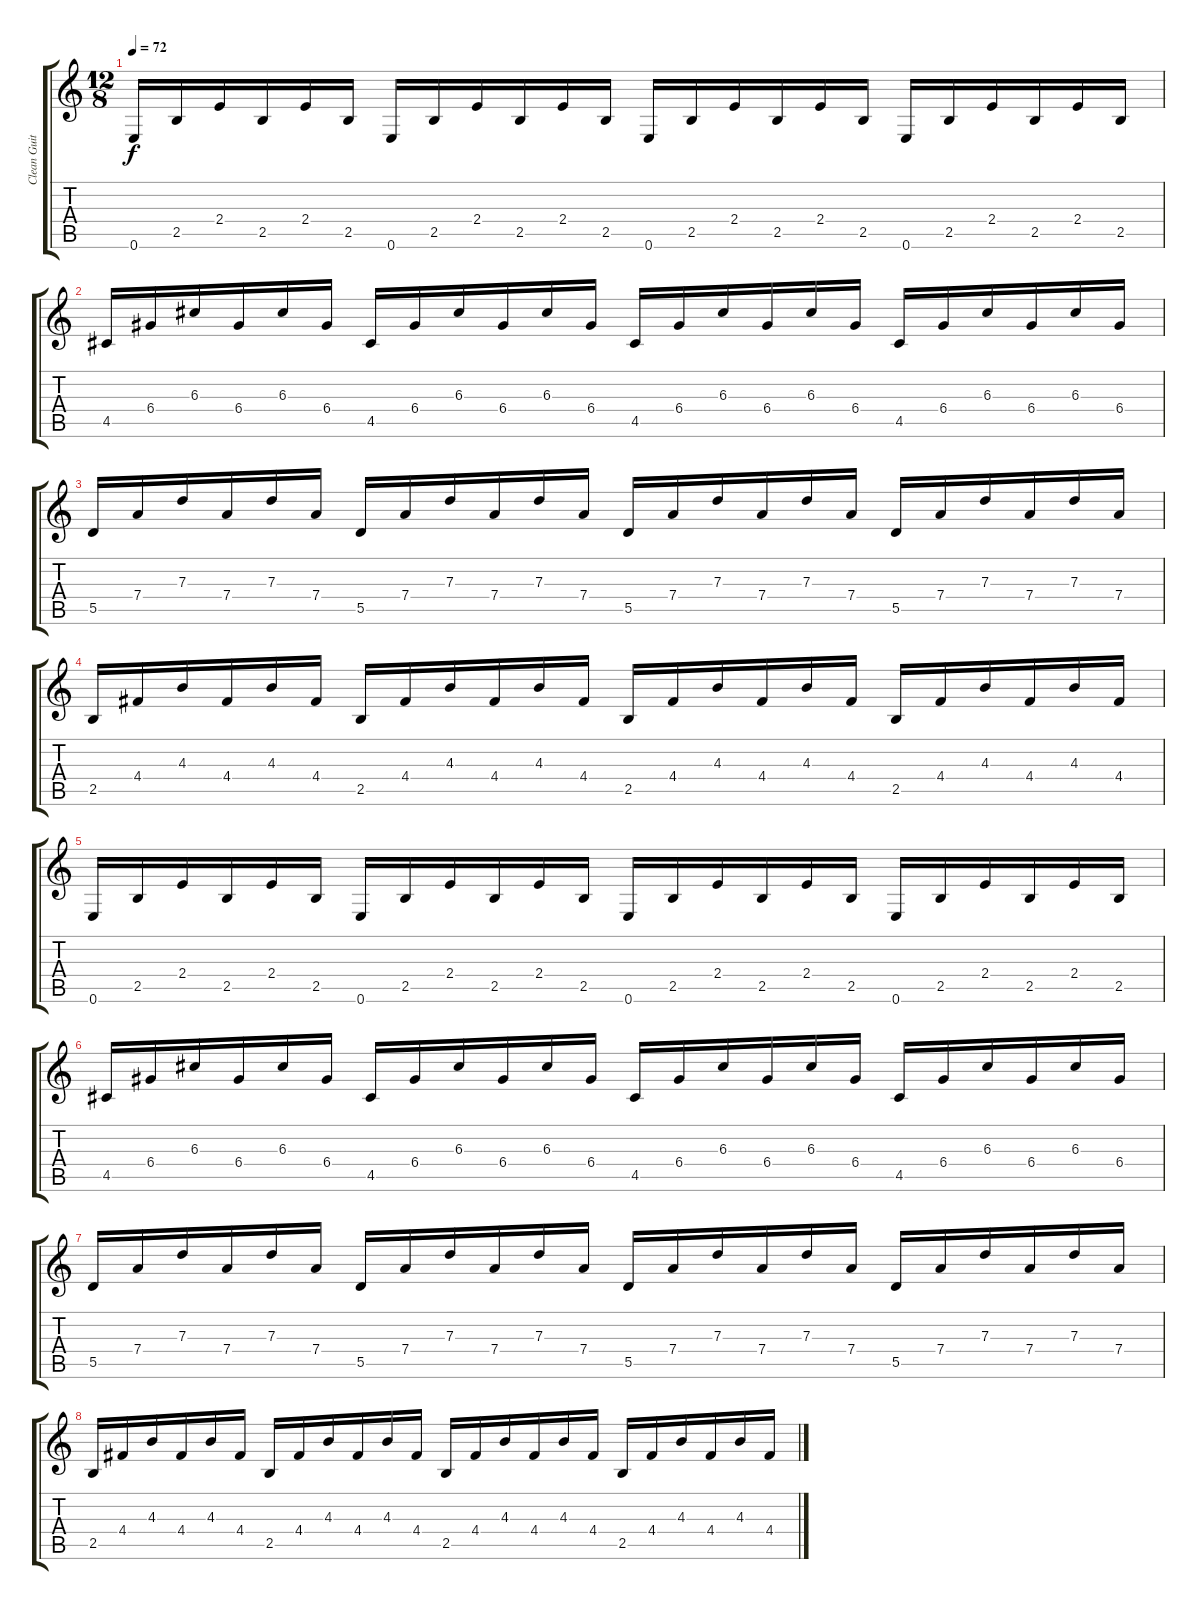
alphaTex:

\track ("Clean Guitar 2" "Clean Guit") {instrument electricguitarclean}
\staff {score tabs}
\tuning (E4 B3 G3 D3 A2 E2) {hide}
\ts (12 8)
\tempo 72
\clef g2
\ks c
0.6.16{dy f} 2.5.16 2.4.16 2.5.16 2.4.16 2.5.16 0.6.16 2.5.16 2.4.16 2.5.16 2.4.16 2.5.16 0.6.16 2.5.16 2.4.16 2.5.16 2.4.16 2.5.16 0.6.16 2.5.16 2.4.16 2.5.16 2.4.16 2.5.16 |
4.5.16 6.4.16 6.3.16 6.4.16 6.3.16 6.4.16 4.5.16 6.4.16 6.3.16 6.4.16 6.3.16 6.4.16 4.5.16 6.4.16 6.3.16 6.4.16 6.3.16 6.4.16 4.5.16 6.4.16 6.3.16 6.4.16 6.3.16 6.4.16 |
5.5.16 7.4.16 7.3.16 7.4.16 7.3.16 7.4.16 5.5.16 7.4.16 7.3.16 7.4.16 7.3.16 7.4.16 5.5.16 7.4.16 7.3.16 7.4.16 7.3.16 7.4.16 5.5.16 7.4.16 7.3.16 7.4.16 7.3.16 7.4.16 |
2.5.16 4.4.16 4.3.16 4.4.16 4.3.16 4.4.16 2.5.16 4.4.16 4.3.16 4.4.16 4.3.16 4.4.16 2.5.16 4.4.16 4.3.16 4.4.16 4.3.16 4.4.16 2.5.16 4.4.16 4.3.16 4.4.16 4.3.16 4.4.16 |
0.6.16 2.5.16 2.4.16 2.5.16 2.4.16 2.5.16 0.6.16 2.5.16 2.4.16 2.5.16 2.4.16 2.5.16 0.6.16 2.5.16 2.4.16 2.5.16 2.4.16 2.5.16 0.6.16 2.5.16 2.4.16 2.5.16 2.4.16 2.5.16 |
4.5.16 6.4.16 6.3.16 6.4.16 6.3.16 6.4.16 4.5.16 6.4.16 6.3.16 6.4.16 6.3.16 6.4.16 4.5.16 6.4.16 6.3.16 6.4.16 6.3.16 6.4.16 4.5.16 6.4.16 6.3.16 6.4.16 6.3.16 6.4.16 |
5.5.16 7.4.16 7.3.16 7.4.16 7.3.16 7.4.16 5.5.16 7.4.16 7.3.16 7.4.16 7.3.16 7.4.16 5.5.16 7.4.16 7.3.16 7.4.16 7.3.16 7.4.16 5.5.16 7.4.16 7.3.16 7.4.16 7.3.16 7.4.16 |
2.5.16 4.4.16 4.3.16 4.4.16 4.3.16 4.4.16 2.5.16 4.4.16 4.3.16 4.4.16 4.3.16 4.4.16 2.5.16 4.4.16 4.3.16 4.4.16 4.3.16 4.4.16 2.5.16 4.4.16 4.3.16 4.4.16 4.3.16 4.4.16
